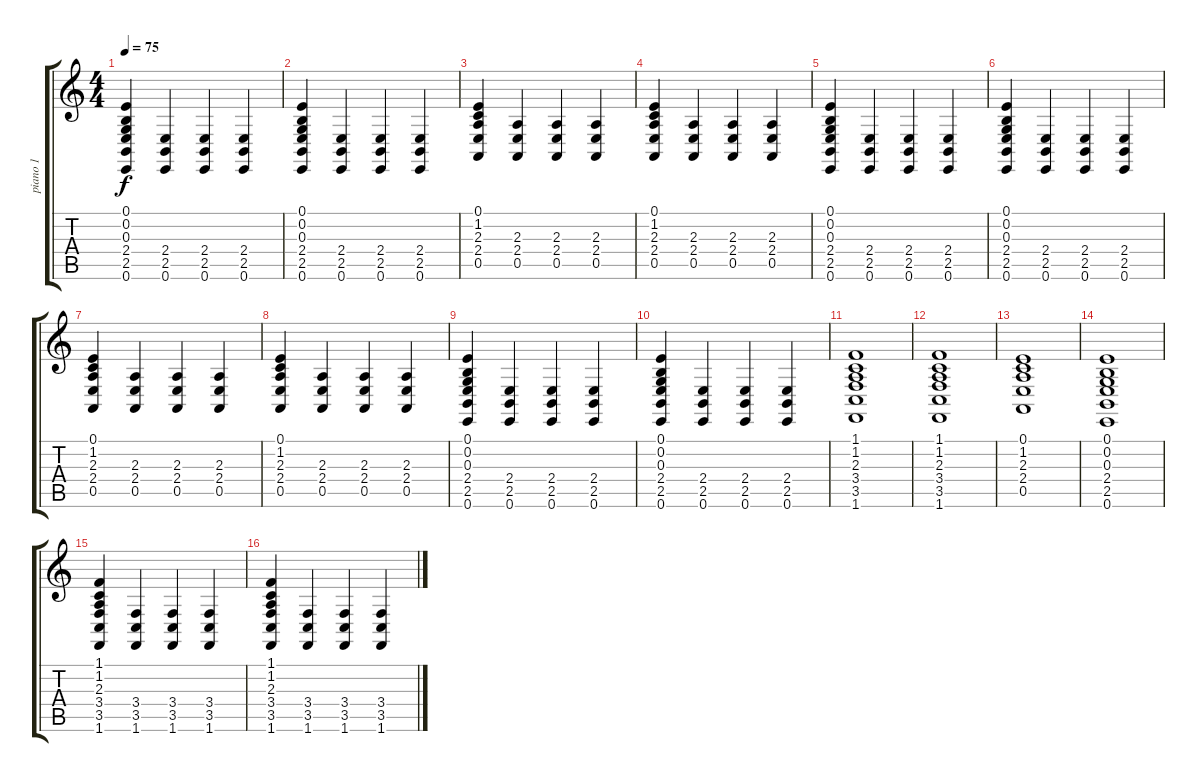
\track ("piano 1" "piano 1") {instrument acousticgrandpiano}
\staff {score tabs}
\tuning (E4 B3 G3 D3 A2 E2) {hide}
\ts (4 4)
\tempo 75
\clef g2
\ks c
(0.1 0.2 0.3 2.4 2.5 0.6).4{dy f} (2.4 2.5 0.6).4 (2.4 2.5 0.6).4 (2.4 2.5 0.6).4 |
(0.1 0.2 0.3 2.4 2.5 0.6).4 (2.4 2.5 0.6).4 (2.4 2.5 0.6).4 (2.4 2.5 0.6).4 |
(0.1 1.2 2.3 2.4 0.5).4 (2.3 2.4 0.5).4 (2.3 2.4 0.5).4 (2.3 2.4 0.5).4 |
(0.1 1.2 2.3 2.4 0.5).4 (2.3 2.4 0.5).4 (2.3 2.4 0.5).4 (2.3 2.4 0.5).4 |
(0.1 0.2 0.3 2.4 2.5 0.6).4 (2.4 2.5 0.6).4 (2.4 2.5 0.6).4 (2.4 2.5 0.6).4 |
(0.1 0.2 0.3 2.4 2.5 0.6).4 (2.4 2.5 0.6).4 (2.4 2.5 0.6).4 (2.4 2.5 0.6).4 |
(0.1 1.2 2.3 2.4 0.5).4 (2.3 2.4 0.5).4 (2.3 2.4 0.5).4 (2.3 2.4 0.5).4 |
(0.1 1.2 2.3 2.4 0.5).4 (2.3 2.4 0.5).4 (2.3 2.4 0.5).4 (2.3 2.4 0.5).4 |
(0.1 0.2 0.3 2.4 2.5 0.6).4 (2.4 2.5 0.6).4 (2.4 2.5 0.6).4 (2.4 2.5 0.6).4 |
(0.1 0.2 0.3 2.4 2.5 0.6).4 (2.4 2.5 0.6).4 (2.4 2.5 0.6).4 (2.4 2.5 0.6).4 |
(1.1 1.2 2.3 3.4 3.5 1.6).1 |
(1.1 1.2 2.3 3.4 3.5 1.6).1 |
(0.1 1.2 2.3 2.4 0.5).1 |
(0.1 0.2 0.3 2.4 2.5 0.6).1 |
(1.1 1.2 2.3 3.4 3.5 1.6).4 (3.4 3.5 1.6).4 (3.4 3.5 1.6).4 (3.4 3.5 1.6).4 |
(1.1 1.2 2.3 3.4 3.5 1.6).4 (3.4 3.5 1.6).4 (3.4 3.5 1.6).4 (3.4 3.5 1.6).4
